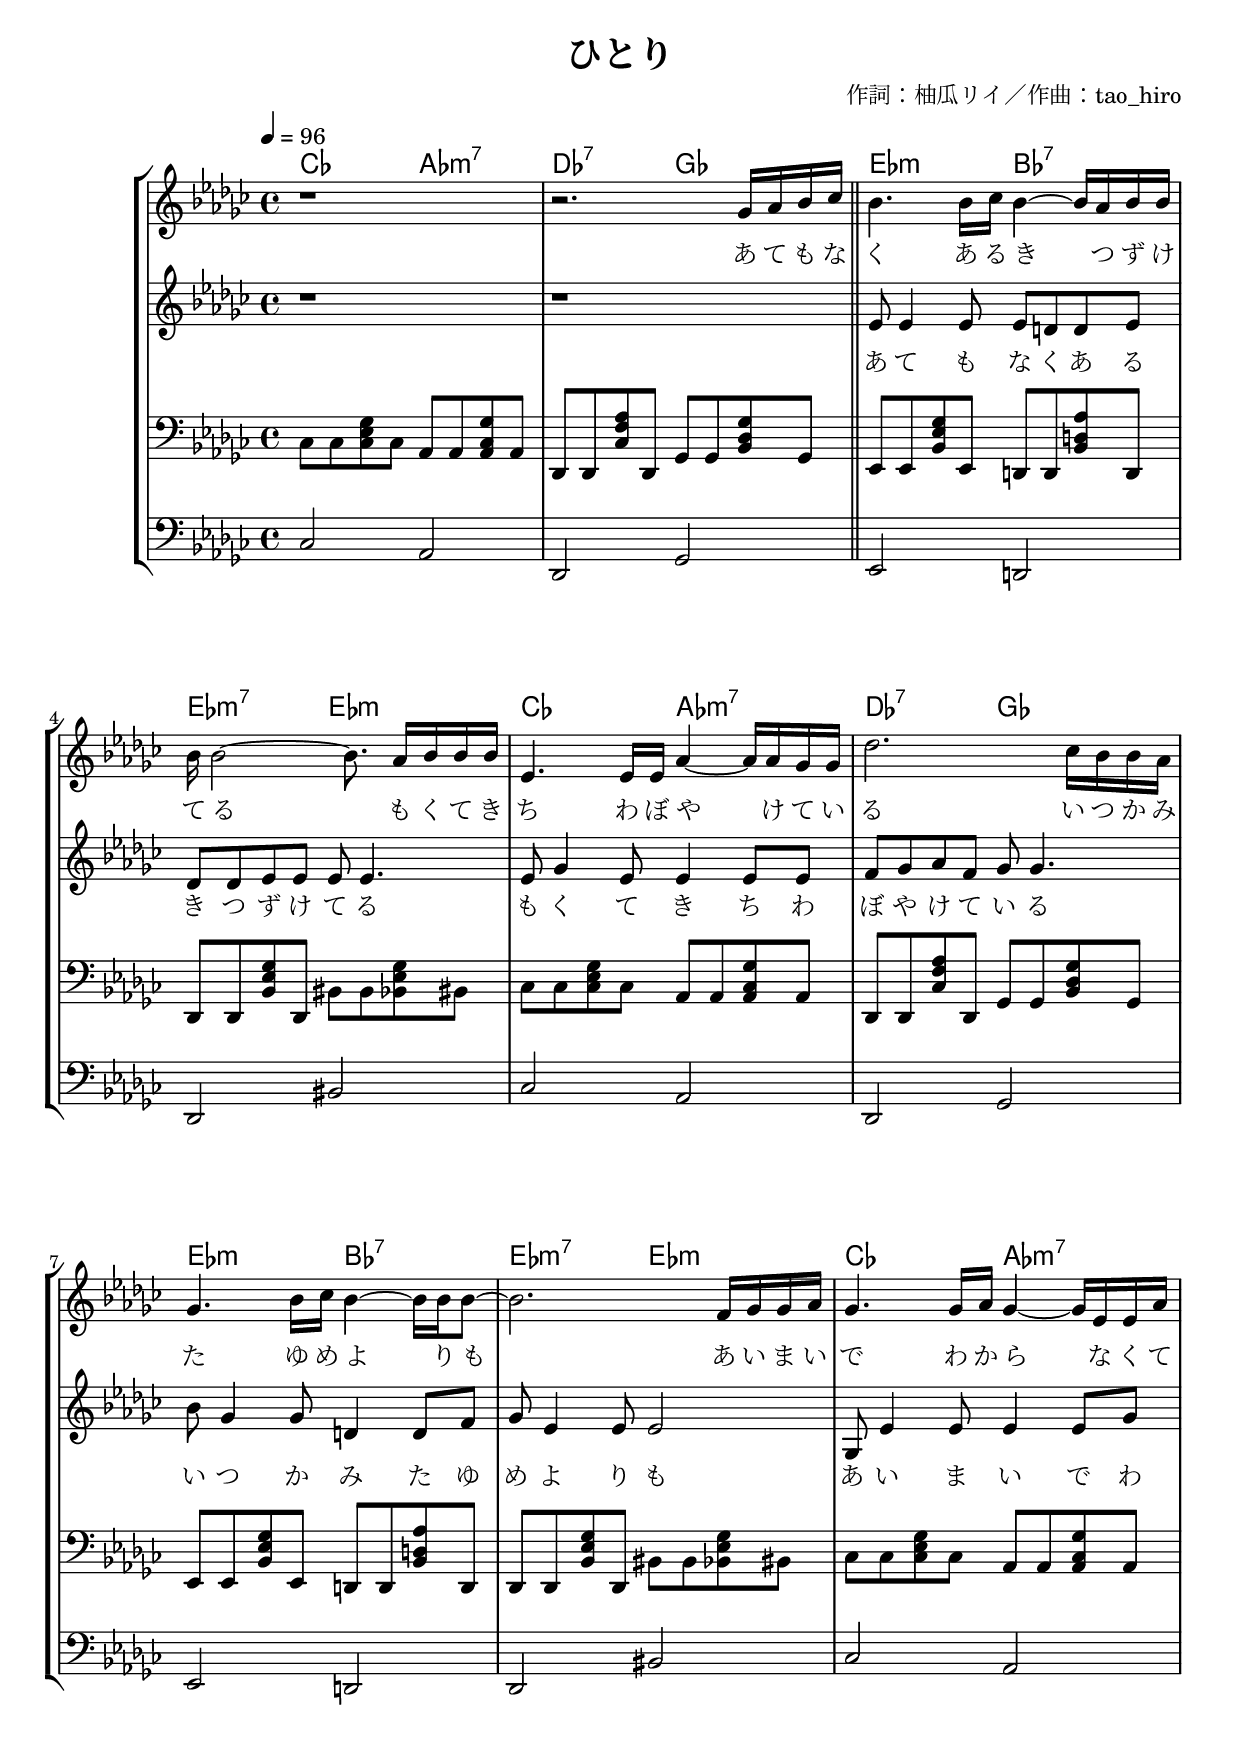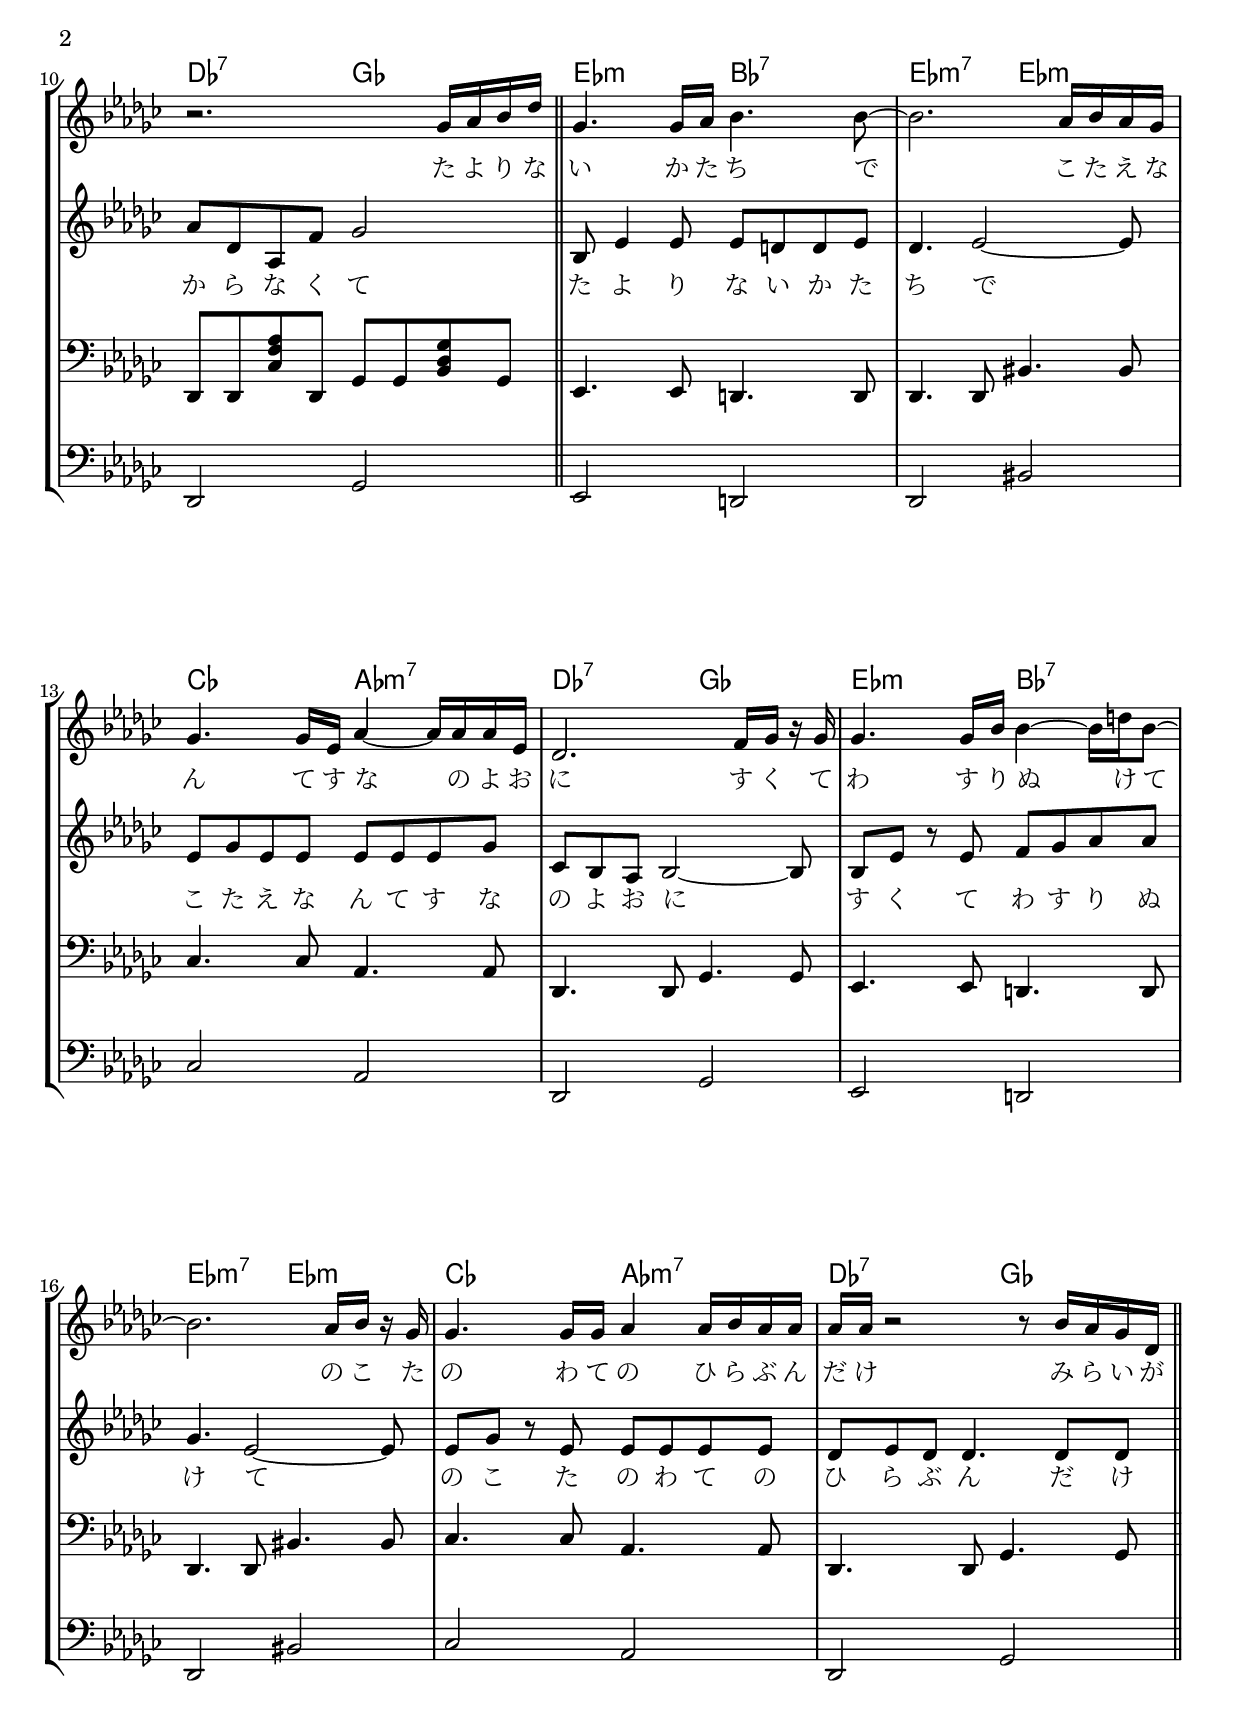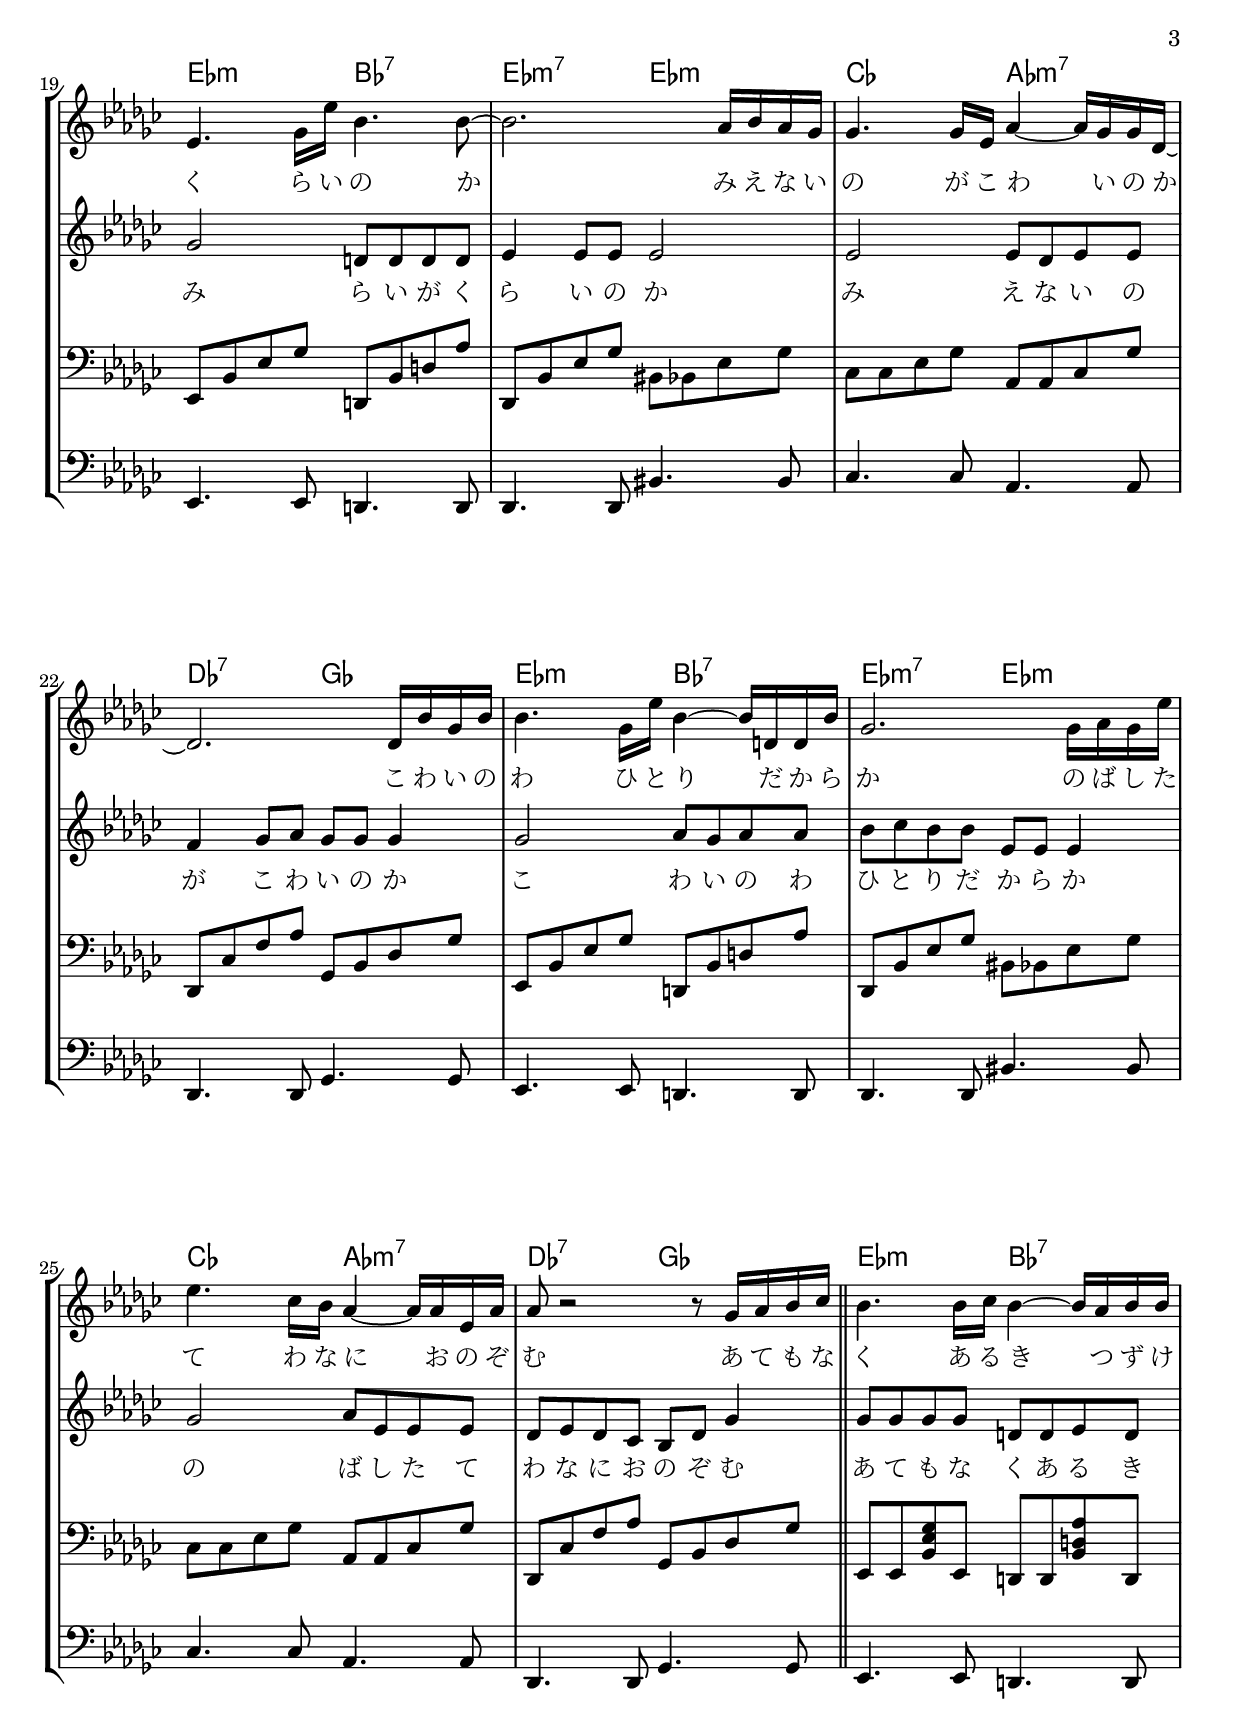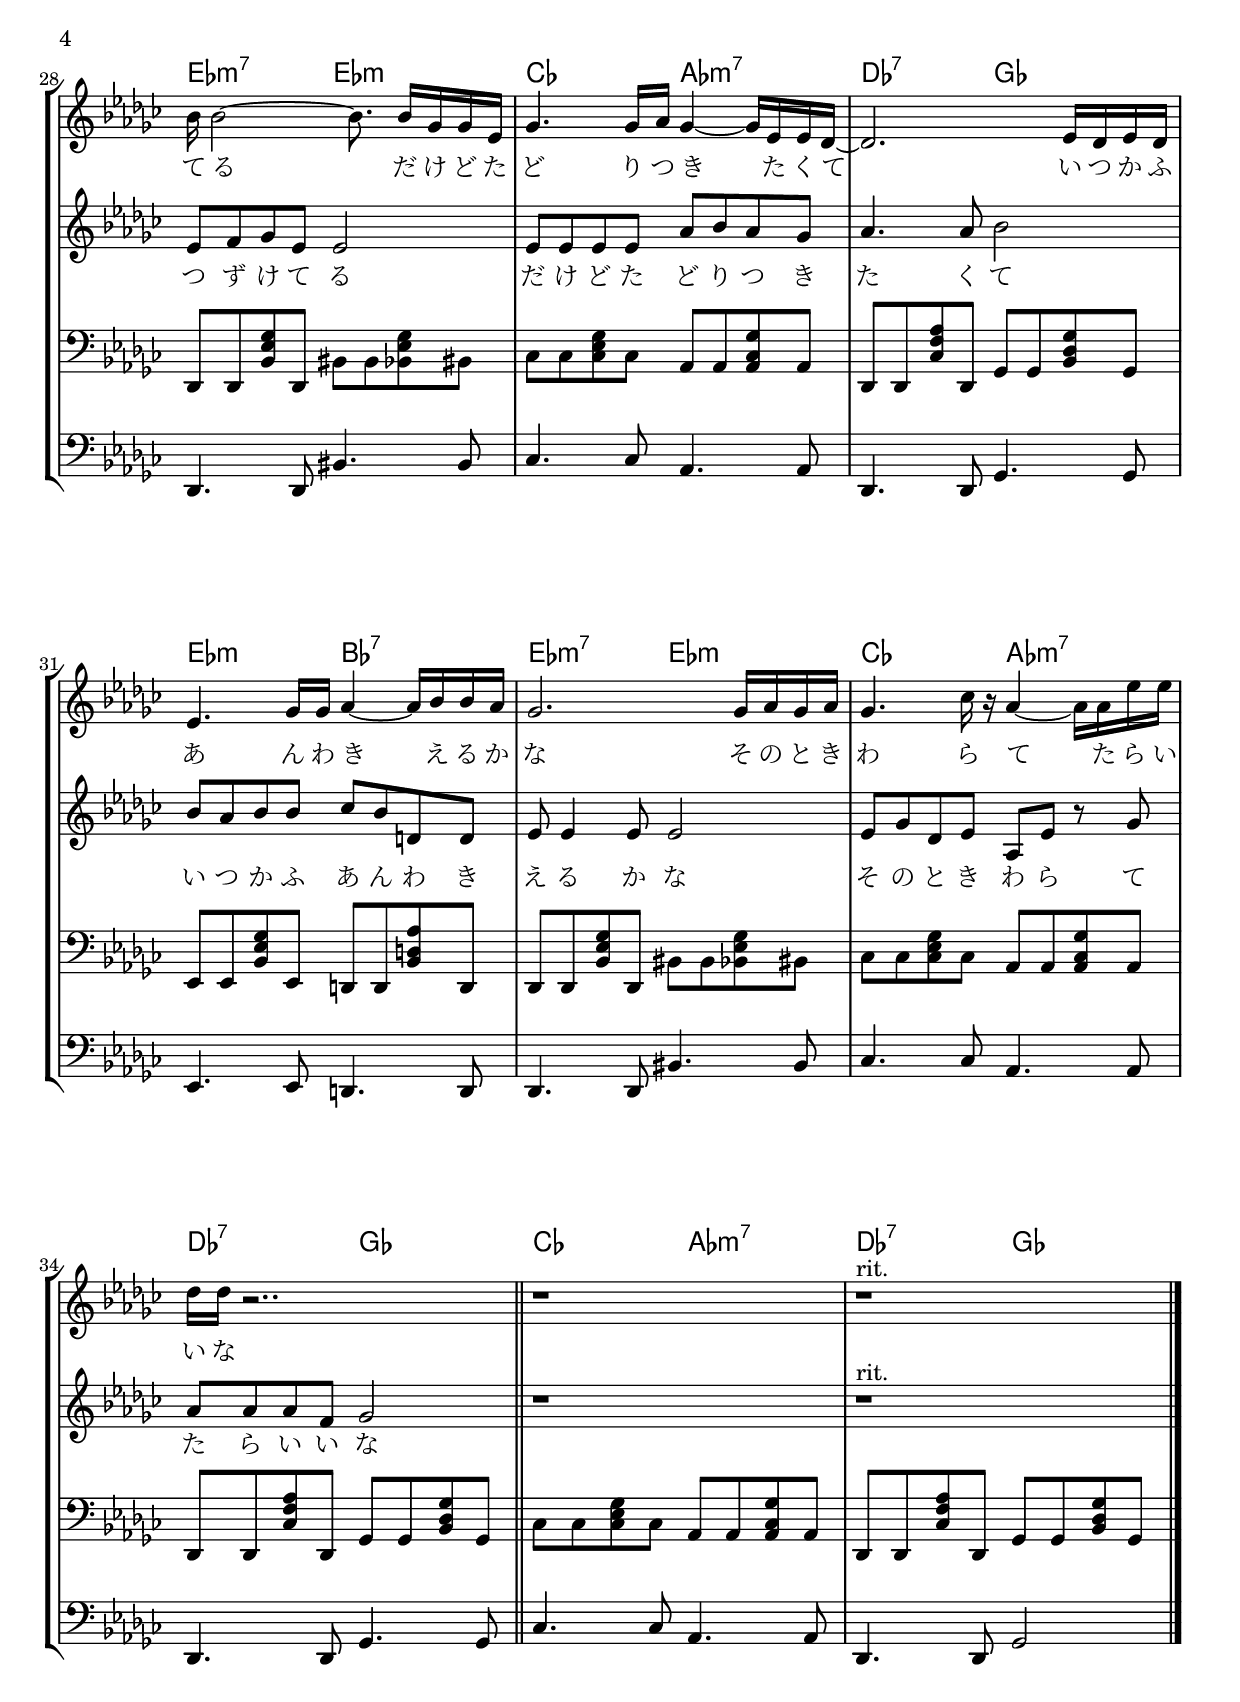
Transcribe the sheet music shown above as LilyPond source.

\version "2.12.1"

\header {
	title = \markup {ひとり}
	composer = \markup \center-column {作詞：柚瓜リイ／作曲：tao_hiro}
}

harmony = \chordmode {
	ces2 as:min7 des:7 ges 

	es:m bes:7 es:min7 es:m ces as:min7 des:7 ges es:m bes:7 es:min7 es:m ces as:min7 des:7 ges 

	es:m bes:7 es:min7 es:m ces as:min7 des:7 ges es:m bes:7 es:min7 es:m ces as:min7 des:7 ges 

	es:m bes:7 es:min7 es:m ces as:min7 des:7 ges es:m bes:7 es:min7 es:m ces as:min7 des:7 ges 

	es:m bes:7 es:min7 es:m ces as:min7 des:7 ges es:m bes:7 es:min7 es:m ces as:min7 des:7 ges 

	ces as:min7 des:7 ges 
}

melody = {
	\key ges \major
	\tempo 4 = 96
	r1 | r2. 
	\set Staff.midiInstrument = #"mmi0.34"
	\set Staff.midiMinimumVolume = #0.7
	\set Staff.midiMaximumVolume = #0.9
	ges'16  as'16  bes'16  ces''16 
	bes'4.  bes'16  ces''16  bes'4~bes'16  as'16  bes'16  bes'16 
	bes'16  bes'2~bes'8.  as'16  bes'16  bes'16  bes'16 
	es'4.  es'16  es'16  as'4~as'16  as'16  ges'16  ges'16 
	des''2.  ces''16  bes'16  bes'16  as'16 
	ges'4.  bes'16  ces''16  bes'4~bes'16  bes'16  bes'8~ 
	bes'2.  f'16  ges'16  ges'16  as'16 
	ges'4.  ges'16  as'16  ges'4~ges'16  es'16  es'16  as'16
	r2. 	\set Staff.midiInstrument = #"mmi0.34"
	\set Staff.midiMinimumVolume = #0.7
	\set Staff.midiMaximumVolume = #0.9
	ges'16  as'16  bes'16  des''16 
	ges'4.  ges'16  as'16  bes'4.  bes'8~ 
	bes'2.  as'16  bes'16  as'16  ges'16 
	ges'4.  ges'16  es'16  as'4~as'16  as'16  as'16  es'16 
	des'2.  f'16  ges'16  r16  ges'16 
	ges'4.  ges'16  bes'16  bes'4~bes'16  d''16  bes'8~ 
	bes'2.  as'16  bes'16  r16  ges'16 
	ges'4.  ges'16  ges'16  as'4  as'16  bes'16  as'16  as'16 
	as'16  as'16  	r2 r8 	\set Staff.midiInstrument = #"mmi0.34"
	\set Staff.midiMinimumVolume = #0.7
	\set Staff.midiMaximumVolume = #0.9
	bes'16  as'16  ges'16  des'16 
	es'4.  ges'16  es''16  bes'4.  bes'8~ 
	bes'2.  as'16  bes'16  as'16  ges'16 
	ges'4.  ges'16  es'16  as'4~as'16  ges'16  ges'16  des'16~ 
	des'2.  des'16  bes'16  ges'16  bes'16 
	bes'4.  ges'16  es''16  bes'4~bes'16  d'16  d'16  bes'16 
	ges'2.  ges'16  as'16  ges'16  es''16 
	es''4.  ces''16  bes'16  as'4~as'16  as'16  es'16  as'16 
	as'8  	r2 r8 	\set Staff.midiInstrument = #"mmi0.34"
	\set Staff.midiMinimumVolume = #0.7
	\set Staff.midiMaximumVolume = #0.9
	ges'16  as'16  bes'16  ces''16 
	bes'4.  bes'16  ces''16  bes'4~bes'16  as'16  bes'16  bes'16 
	bes'16  bes'2~bes'8.  bes'16  ges'16  ges'16  es'16 
	ges'4.  ges'16  as'16  ges'4~ges'16  es'16  es'16  des'16~ 
	des'2.  es'16  des'16  es'16  des'16 
	es'4.  ges'16  ges'16  as'4~as'16  bes'16  bes'16  as'16 
	ges'2.  ges'16  as'16  ges'16  as'16 
	ges'4.  ces''16  r16  as'4~as'16  as'16  es''16  es''16 
	des''16  des''16  	r2.. 	r1 | r1^"rit." \bar "|."
}

words = \lyricmode {
	
	あ  て  も  な  く  あ  る  き  つ  ず  け  て  る  も  く  て  き  ち  わ  ぼ  や  け  て  い  る  い  つ  か  み  た  ゆ  め  よ  り  も  あ  い  ま  い  で  わ  か  ら  な  く  て  
	た  よ  り  な  い  か  た  ち  で  こ  た  え  な  ん  て  す  な  の  よ  お  に  す  く  て  わ  す  り  ぬ  け  て  の  こ  た  の  わ  て  の  ひ  ら  ぶ  ん  だ  け  
	み  ら  い  が  く  ら  い  の  か  み  え  な  い  の  が  こ  わ  い  の  か  こ  わ  い  の  わ  ひ  と  り  だ  か  ら  か  の  ば  し  た  て  わ  な  に  お  の  ぞ  む  
	あ  て  も  な  く  あ  る  き  つ  ず  け  て  る  だ  け  ど  た  ど  り  つ  き  た  く  て  い  つ  か  ふ  あ  ん  わ  き  え  る  か  な  そ  の  と  き  わ  ら  て  た  ら  い  い  な  
	
}

secondmelody = {
	\key ges \major
	\tempo 4 = 96
	r1 | r1   
	\set Staff.midiInstrument = #"Violin"
	\set Staff.midiMinimumVolume = #0.7
	\set Staff.midiMaximumVolume = #0.9
	 es'8  es'4  es'8  es'8  d'8  d'8  es'8 
	des'8  des'8  es'8  es'8  es'8  es'4. 
	es'8  ges'4  es'8  es'4  es'8  es'8 
	f'8  ges'8  as'8  f'8  ges'8  ges'4. 
	bes'8  ges'4  ges'8  d'4  d'8  f'8 
	ges'8  es'4  es'8  es'2 
	ges8  es'4  es'8  es'4  es'8  ges'8 
	as'8  des'8  as8  f'8  ges'2
	\set Staff.midiInstrument = #"Violin"
	\set Staff.midiMinimumVolume = #0.7
	\set Staff.midiMaximumVolume = #0.9
	 bes8  es'4  es'8  es'8  d'8  d'8  es'8 
	des'4.  es'2~es'8 
	es'8  ges'8  es'8  es'8  es'8  es'8  es'8  ges'8 
	ces'8  bes8  as8  bes2~bes8 
	bes8  es'8  r8  es'8  f'8  ges'8  as'8  as'8 
	ges'4.  es'2~es'8 
	es'8  ges'8  r8  es'8  es'8  es'8  es'8  es'8 
	des'8  es'8  des'8  des'4.  des'8  des'8
	\set Staff.midiInstrument = #"Violin"
	\set Staff.midiMinimumVolume = #0.7
	\set Staff.midiMaximumVolume = #0.9
	 ges'2  d'8  d'8  d'8  d'8 
	es'4  es'8  es'8  es'2 
	es'2  es'8  des'8  es'8  es'8 
	f'4  ges'8  as'8  ges'8  ges'8  ges'4 
	ges'2  as'8  ges'8  as'8  as'8 
	bes'8  ces''8  bes'8  bes'8  es'8  es'8  es'4 
	ges'2  as'8  es'8  es'8  es'8 
	des'8  es'8  des'8  ces'8  bes8  des'8  ges'4
	\set Staff.midiInstrument = #"Violin"
	\set Staff.midiMinimumVolume = #0.7
	\set Staff.midiMaximumVolume = #0.9
	 ges'8  ges'8  ges'8  ges'8  d'8  d'8  es'8  d'8 
	es'8  f'8  ges'8  es'8  es'2 
	es'8  es'8  es'8  es'8  as'8  bes'8  as'8  ges'8 
	as'4.  as'8  bes'2 
	bes'8  as'8  bes'8  bes'8  ces''8  bes'8  d'8  d'8 
	es'8  es'4  es'8  es'2 
	es'8  ges'8  des'8  es'8  as8  es'8  r8  ges'8 
	as'8  as'8  as'8  f'8  ges'2
	r1 | r1^"rit." \bar "|."
}

secondwords = \lyricmode {
	
	あ  て  も  な  く  あ  る  き  つ  ず  け  て  る  も  く  て  き  ち  わ  ぼ  や  け  て  い  る  い  つ  か  み  た  ゆ  め  よ  り  も  あ  い  ま  い  で  わ  か  ら  な  く  て  
	た  よ  り  な  い  か  た  ち  で  こ  た  え  な  ん  て  す  な  の  よ  お  に  す  く  て  わ  す  り  ぬ  け  て  の  こ  た  の  わ  て  の  ひ  ら  ぶ  ん  だ  け  
	み  ら  い  が  く  ら  い  の  か  み  え  な  い  の  が  こ  わ  い  の  か  こ  わ  い  の  わ  ひ  と  り  だ  か  ら  か  の  ば  し  た  て  わ  な  に  お  の  ぞ  む  
	あ  て  も  な  く  あ  る  き  つ  ず  け  て  る  だ  け  ど  た  ど  り  つ  き  た  く  て  い  つ  か  ふ  あ  ん  わ  き  え  る  か  な  そ  の  と  き  わ  ら  て  た  ら  い  い  な  
	
}

tempochange = {
	\tempo 4 = 96
	r1 | r1 \bar "||"
	\tempo 4 = 96
	r1 | r1 | r1 | r1 | r1 | r1 | r1 | r1 \bar "||"
	\tempo 4 = 96
	r1 | r1 | r1 | r1 | r1 | r1 | r1 | r1 \bar "||"
	\tempo 4 = 96
	r1 | r1 | r1 | r1 | r1 | r1 | r1 | r1 \bar "||"
	\tempo 4 = 96
	r1 | r1 | r1 | r1 | r1 | r1 | r1 | r1 \bar "||"
	\tempo 4 = 96
	r1 | \tempo 4 = 72 r2 \tempo 4 = 64 r2 \bar "|."
}

mainacc = {
	\clef bass
	\set Staff.midiInstrument = #"Banjo"
	\set Staff.midiMinimumVolume = #0.3
	\set Staff.midiMaximumVolume = #0.6
	\key ges \major
	\tempo 4 = 96
	ces8 ces8 <ces es ges>8 ces8
	as,8 as,8 <as, ces ges>8 as,8
	des,8 des,8 <ces f as>8 des,8
	ges,8 ges,8 <bes, des ges>8 ges,8
	\bar "||"

	\set Staff.midiInstrument = #"Banjo"
	\set Staff.midiMinimumVolume = #0.3
	\set Staff.midiMaximumVolume = #0.6
	es,8 es,8 <bes, es ges>8 es,8
	d,8 d,8 <bes, d as>8 d,8
	des,8 des,8 <bes, es ges>8 des,8
	bis,8 bis,8 <bes, es ges>8 bis,8
	ces8 ces8 <ces es ges>8 ces8
	as,8 as,8 <as, ces ges>8 as,8
	des,8 des,8 <ces f as>8 des,8
	ges,8 ges,8 <bes, des ges>8 ges,8
	es,8 es,8 <bes, es ges>8 es,8
	d,8 d,8 <bes, d as>8 d,8
	des,8 des,8 <bes, es ges>8 des,8
	bis,8 bis,8 <bes, es ges>8 bis,8
	ces8 ces8 <ces es ges>8 ces8
	as,8 as,8 <as, ces ges>8 as,8
	des,8 des,8 <ces f as>8 des,8
	ges,8 ges,8 <bes, des ges>8 ges,8
	\bar "||"

	\set Staff.midiInstrument = #"Banjo"
	\set Staff.midiMinimumVolume = #0.3
	\set Staff.midiMaximumVolume = #0.6
	es,4.es,8
	d,4.d,8
	des,4.des,8
	bis,4.bis,8
	ces4.ces8
	as,4.as,8
	des,4.des,8
	ges,4.ges,8
	es,4.es,8
	d,4.d,8
	des,4.des,8
	bis,4.bis,8
	ces4.ces8
	as,4.as,8
	des,4.des,8
	ges,4.ges,8
	\bar "||"

	\set Staff.midiInstrument = #"Banjo"
	\set Staff.midiMinimumVolume = #0.3
	\set Staff.midiMaximumVolume = #0.6
	es,8 bes,8 es8 ges8
	d,8 bes,8 d8 as8
	des,8 bes,8 es8 ges8
	bis,8 bes,8 es8 ges8
	ces8 ces8 es8 ges8
	as,8 as,8 ces8 ges8
	des,8 ces8 f8 as8
	ges,8 bes,8 des8 ges8
	es,8 bes,8 es8 ges8
	d,8 bes,8 d8 as8
	des,8 bes,8 es8 ges8
	bis,8 bes,8 es8 ges8
	ces8 ces8 es8 ges8
	as,8 as,8 ces8 ges8
	des,8 ces8 f8 as8
	ges,8 bes,8 des8 ges8
	\bar "||"

	\set Staff.midiInstrument = #"Banjo"
	\set Staff.midiMinimumVolume = #0.3
	\set Staff.midiMaximumVolume = #0.6
	es,8 es,8 <bes, es ges>8 es,8
	d,8 d,8 <bes, d as>8 d,8
	des,8 des,8 <bes, es ges>8 des,8
	bis,8 bis,8 <bes, es ges>8 bis,8
	ces8 ces8 <ces es ges>8 ces8
	as,8 as,8 <as, ces ges>8 as,8
	des,8 des,8 <ces f as>8 des,8
	ges,8 ges,8 <bes, des ges>8 ges,8
	es,8 es,8 <bes, es ges>8 es,8
	d,8 d,8 <bes, d as>8 d,8
	des,8 des,8 <bes, es ges>8 des,8
	bis,8 bis,8 <bes, es ges>8 bis,8
	ces8 ces8 <ces es ges>8 ces8
	as,8 as,8 <as, ces ges>8 as,8
	des,8 des,8 <ces f as>8 des,8
	ges,8 ges,8 <bes, des ges>8 ges,8
	\bar "||"

	\set Staff.midiInstrument = #"Banjo"
	\set Staff.midiMinimumVolume = #0.3
	\set Staff.midiMaximumVolume = #0.6
	ces8 ces8 <ces es ges>8 ces8
	as,8 as,8 <as, ces ges>8 as,8
	des,8 des,8 <ces f as>8 des,8
	ges,8 ges,8 <bes, des ges>8 ges,8
	\bar "|."
}

subacc = {
	\clef bass
	\set Staff.midiInstrument = #"Taiko Drum"
	\set Staff.midiMinimumVolume = #0.3
	\set Staff.midiMaximumVolume = #0.6
	\key ges \major
	\tempo 4 = 96
	ces2
	~as,2
	des,2
	~ges,2
	\bar "||"

	\set Staff.midiInstrument = #"Taiko Drum"
	\set Staff.midiMinimumVolume = #0.3
	\set Staff.midiMaximumVolume = #0.6
	es,2
	~d,2
	des,2
	~bis,2
	ces2
	~as,2
	des,2
	~ges,2
	es,2
	~d,2
	des,2
	~bis,2
	ces2
	~as,2
	des,2
	~ges,2
	\bar "||"

	\set Staff.midiInstrument = #"Taiko Drum"
	\set Staff.midiMinimumVolume = #0.3
	\set Staff.midiMaximumVolume = #0.6
	es,2
	d,2
	des,2
	bis,2
	ces2
	as,2
	des,2
	ges,2
	es,2
	d,2
	des,2
	bis,2
	ces2
	as,2
	des,2
	ges,2
	\bar "||"

	\set Staff.midiInstrument = #"Taiko Drum"
	\set Staff.midiMinimumVolume = #0.3
	\set Staff.midiMaximumVolume = #0.6
	es,4.es,8
	d,4.d,8
	des,4.des,8
	bis,4.bis,8
	ces4.ces8
	as,4.as,8
	des,4.des,8
	ges,4.ges,8
	es,4.es,8
	d,4.d,8
	des,4.des,8
	bis,4.bis,8
	ces4.ces8
	as,4.as,8
	des,4.des,8
	ges,4.ges,8
	\bar "||"

	\set Staff.midiInstrument = #"Taiko Drum"
	\set Staff.midiMinimumVolume = #0.3
	\set Staff.midiMaximumVolume = #0.6
	es,4.es,8
	d,4.d,8
	des,4.des,8
	bis,4.bis,8
	ces4.ces8
	as,4.as,8
	des,4.des,8
	ges,4.ges,8
	es,4.es,8
	d,4.d,8
	des,4.des,8
	bis,4.bis,8
	ces4.ces8
	as,4.as,8
	des,4.des,8
	ges,4.ges,8
	\bar "||"

	\set Staff.midiInstrument = #"Taiko Drum"
	\set Staff.midiMinimumVolume = #0.3
	\set Staff.midiMaximumVolume = #0.6
	ces4.ces8
	as,4.as,8
	des,4.des,8
	ges,2
	\bar "|."
}

percA = {
	\drummode {
	r1 |r1 \bar "||"
	r1 |r1 |r1 |r1 |r1 |r1 |r1 |r1 \bar "||"
	r1 |r1 |r1 |r1 |r1 |r1 |r1 |r1 \bar "||"
	r1 |r1 |r1 |r1 |r1 |r1 |r1 |r1 \bar "||"
	r1 |r1 |r1 |r1 |r1 |r1 |r1 |r1 \bar "||"
	r1 |r1 \bar "|."
	}
}

percB = {
	\drummode {
	r1 |r1 \bar "||"
	r1 |r1 |r1 |r1 |r1 |r1 |r1 |r1 \bar "||"
	r1 |r1 |r1 |r1 |r1 |r1 |r1 |r1 \bar "||"
	r1 |r1 |r1 |r1 |r1 |r1 |r1 |r1 \bar "||"
	r1 |r1 |r1 |r1 |r1 |r1 |r1 |r1 \bar "||"
	r1 |r1 \bar "|."
	}
}

percC = {
	\drummode {
	r1 |r1 \bar "||"
	r1 |r1 |r1 |r1 |r1 |r1 |r1 |r1 \bar "||"
	r1 |r1 |r1 |r1 |r1 |r1 |r1 |r1 \bar "||"
	r1 |r1 |r1 |r1 |r1 |r1 |r1 |r1 \bar "||"
	r1 |r1 |r1 |r1 |r1 |r1 |r1 |r1 \bar "||"
	r1 |r1 \bar "|."
	}
}

percD = {
	\drummode {
	r1 |r1 \bar "||"
	r1 |r1 |r1 |r1 |r1 |r1 |r1 |r1 \bar "||"
	r1 |r1 |r1 |r1 |r1 |r1 |r1 |r1 \bar "||"
	r1 |r1 |r1 |r1 |r1 |r1 |r1 |r1 \bar "||"
	r1 |r1 |r1 |r1 |r1 |r1 |r1 |r1 \bar "||"
	r1 |r1 \bar "|."
	}
}

percE = {
	\drummode {
	r1 |r1 \bar "||"
	r1 |r1 |r1 |r1 |r1 |r1 |r1 |r1 \bar "||"
	r1 |r1 |r1 |r1 |r1 |r1 |r1 |r1 \bar "||"
	r1 |r1 |r1 |r1 |r1 |r1 |r1 |r1 \bar "||"
	r1 |r1 |r1 |r1 |r1 |r1 |r1 |r1 \bar "||"
	r1 |r1 \bar "|."
	}
}

\score {
	<<
		\new StaffGroup <<
			\new ChordNames {\harmony}
			\new Voice = "melody" {\melody}
			\new Lyrics \lyricsto "melody" \words
			\new Voice = "secondmelody" {\secondmelody}
			\new Lyrics \lyricsto "secondmelody" \secondwords
			\new Staff = "mainacc" {\mainacc}
			\new Staff = "subacc" {\subacc}
		>>
	>>
	\layout { }
}
